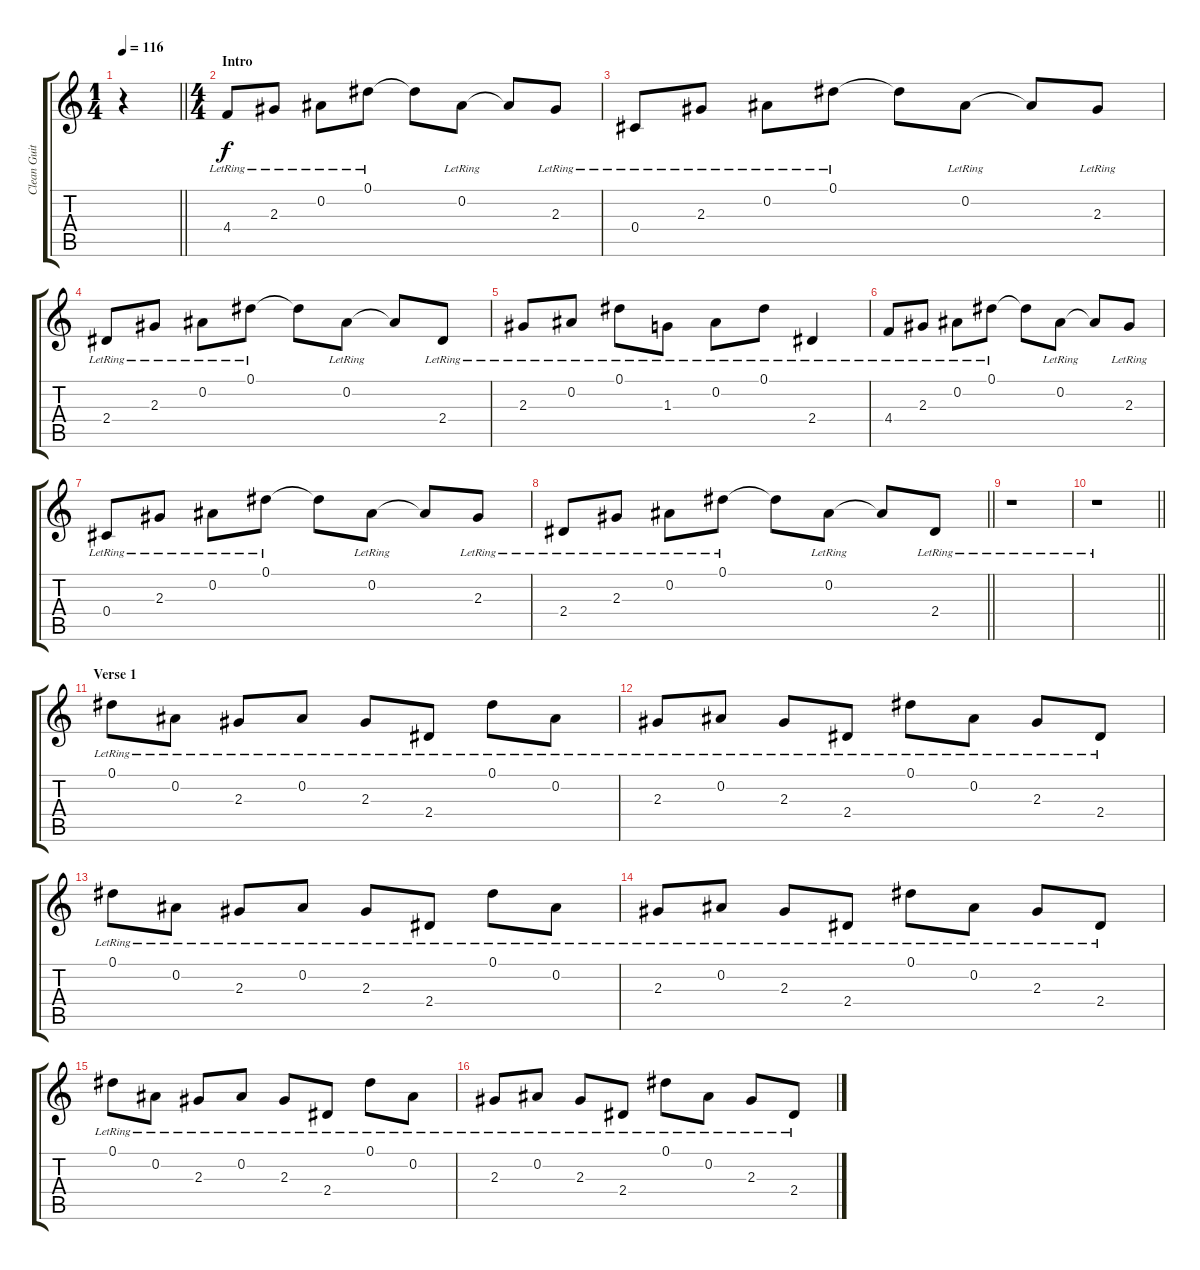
\track ("Clean Guitar" "Clean Guit") {instrument electricguitarclean}
\staff {score tabs}
\tuning (Eb4 Bb3 Gb3 Db3 Ab2 Eb2) {hide}
\ts (1 4)
\tempo 116
\clef g2
\barLineRight lightlight
\ks c
r.4{dy f instrument electricguitarclean} |
\ts (4 4)
\section ("" "Intro")
4.4{lr}.8 2.3{lr}.8 0.2{lr}.8 0.1{lr}.8 0.1{t}.8 0.2{lr}.8 0.2{t}.8 2.3{lr}.8 |
0.4{lr}.8 2.3{lr}.8 0.2{lr}.8 0.1{lr}.8 0.1{t}.8 0.2{lr}.8 0.2{t}.8 2.3{lr}.8 |
2.4{lr}.8 2.3{lr}.8 0.2{lr}.8 0.1{lr}.8 0.1{t}.8 0.2{lr}.8 0.2{t}.8 2.4{lr}.8 |
2.3{lr}.8 0.2{lr}.8 0.1{lr}.8 1.3{lr}.8 0.2{lr}.8 0.1{lr}.8 2.4{lr}.4 |
4.4{lr}.8 2.3{lr}.8 0.2{lr}.8 0.1{lr}.8 0.1{t}.8 0.2{lr}.8 0.2{t}.8 2.3{lr}.8 |
0.4{lr}.8 2.3{lr}.8 0.2{lr}.8 0.1{lr}.8 0.1{t}.8 0.2{lr}.8 0.2{t}.8 2.3{lr}.8 |
\barLineRight lightlight
2.4{lr}.8 2.3{lr}.8 0.2{lr}.8 0.1{lr}.8 0.1{t}.8 0.2{lr}.8 0.2{t}.8 2.4{lr}.8 |
r.1 |
\barLineRight lightlight
r.1 |
\section ("" "Verse 1")
0.1{lr}.8 0.2{lr}.8 2.3{lr}.8 0.2{lr}.8 2.3{lr}.8 2.4{lr}.8 0.1{lr}.8 0.2{lr}.8 |
2.3{lr}.8 0.2{lr}.8 2.3{lr}.8 2.4{lr}.8 0.1{lr}.8 0.2{lr}.8 2.3{lr}.8 2.4{lr}.8 |
0.1{lr}.8 0.2{lr}.8 2.3{lr}.8 0.2{lr}.8 2.3{lr}.8 2.4{lr}.8 0.1{lr}.8 0.2{lr}.8 |
2.3{lr}.8 0.2{lr}.8 2.3{lr}.8 2.4{lr}.8 0.1{lr}.8 0.2{lr}.8 2.3{lr}.8 2.4{lr}.8 |
0.1{lr}.8 0.2{lr}.8 2.3{lr}.8 0.2{lr}.8 2.3{lr}.8 2.4{lr}.8 0.1{lr}.8 0.2{lr}.8 |
2.3{lr}.8 0.2{lr}.8 2.3{lr}.8 2.4{lr}.8 0.1{lr}.8 0.2{lr}.8 2.3{lr}.8 2.4{lr}.8
